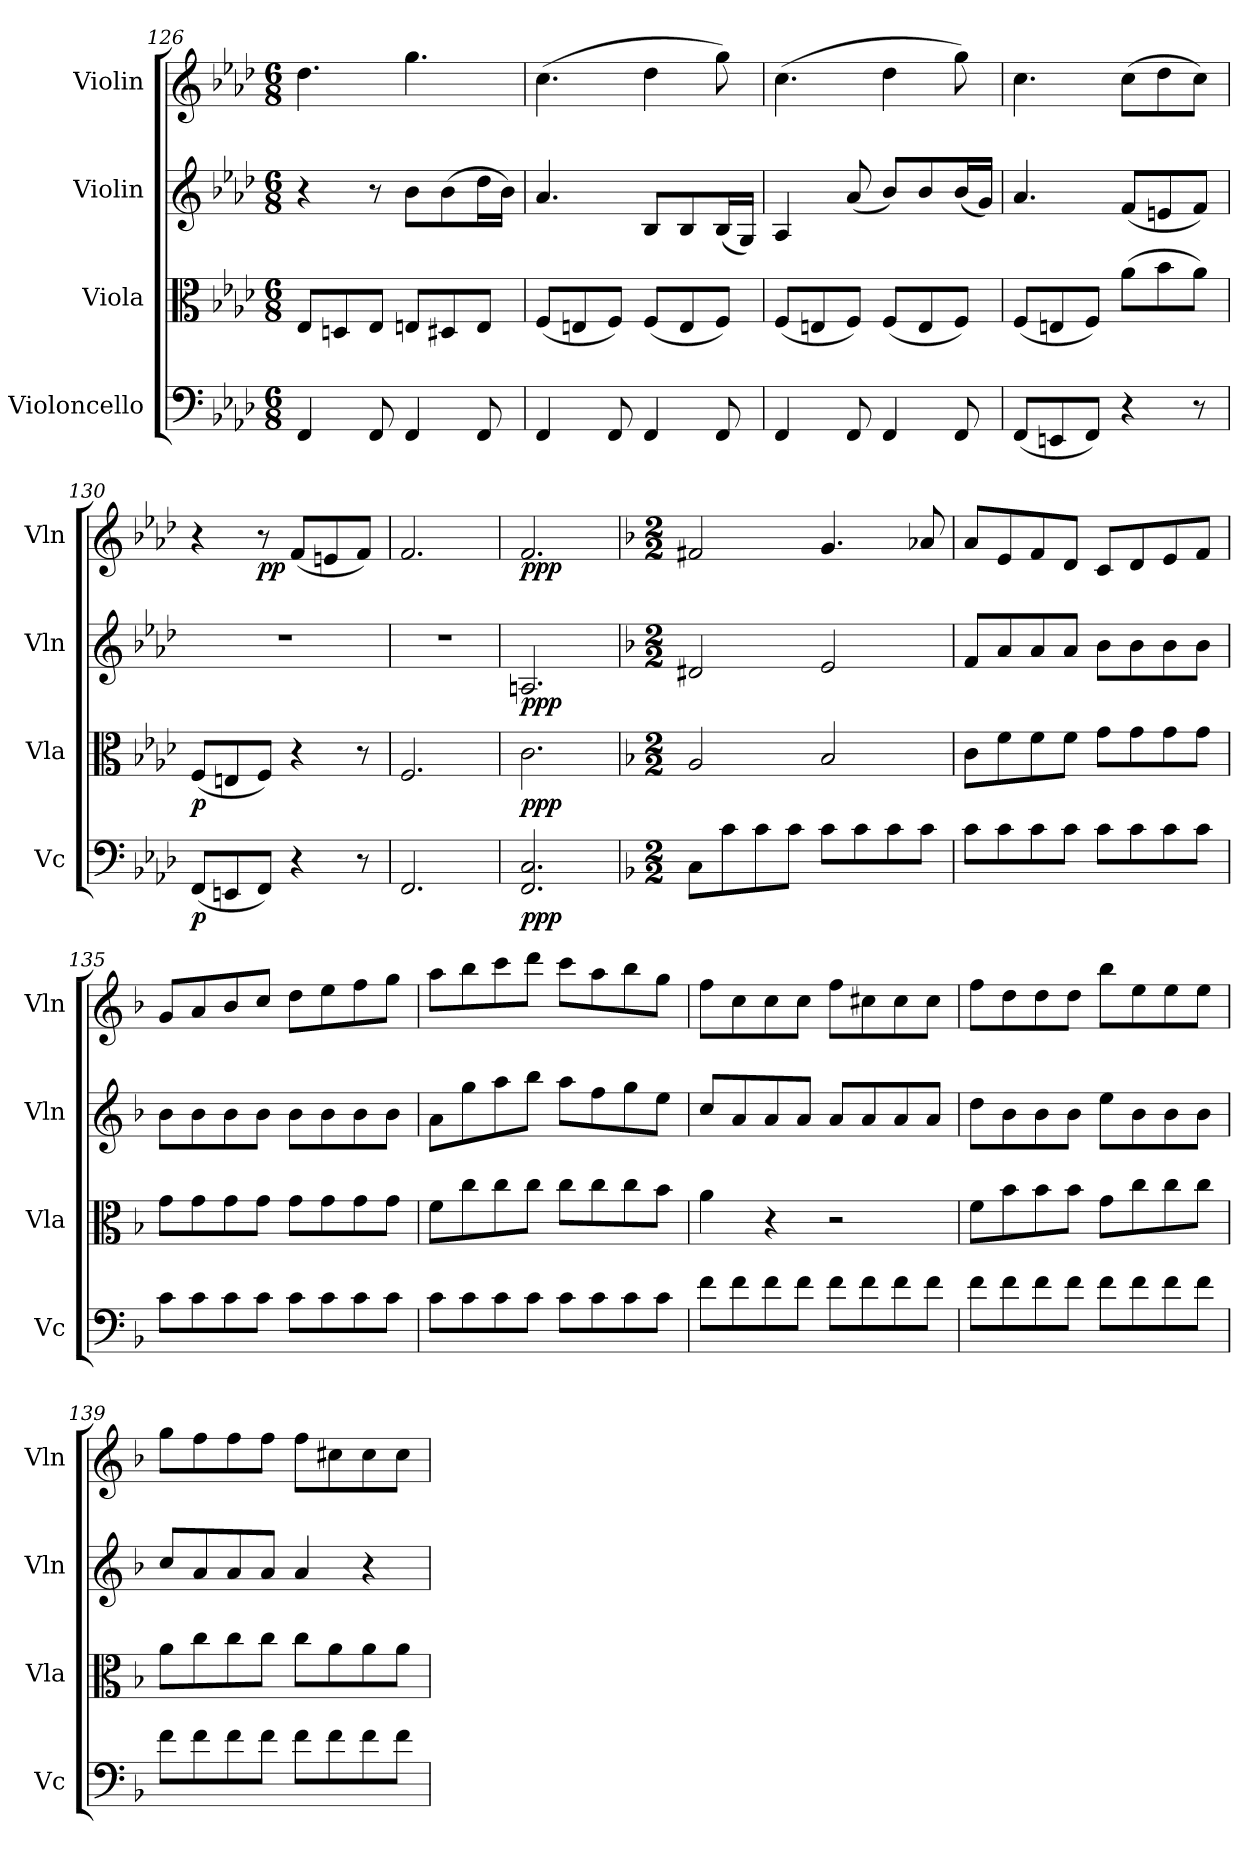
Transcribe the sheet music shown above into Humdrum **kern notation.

**kern	**dynam	**kern	**dynam	**kern	**dynam	**kern	**dynam
*part4	*part4	*part3	*part3	*part2	*part2	*part1	*part1
*staff4	*staff4	*staff3	*staff3	*staff2	*staff2	*staff1	*staff1
*I"Violoncello	*	*I"Viola	*	*I"Violin	*	*I"Violin	*
*I'Vc	*	*I'Vla	*	*I'Vln	*	*I'Vln	*
*clefF4	*	*clefC3	*	*clefG2	*	*clefG2	*
*k[b-e-a-d-]	*	*k[b-e-a-d-]	*	*k[b-e-a-d-]	*	*k[b-e-a-d-]	*
*M6/8	*	*M6/8	*	*M6/8	*	*M6/8	*
=126	=126	=126	=126	=126	=126	=126	=126
4FF/	.	8E-/L	.	4r	.	4.dd-\	.
.	.	8Dn/	.	.	.	.	.
8FF/	.	8E-/J	.	8r	.	.	.
4FF/	.	8En/L	.	8b-\L	.	4.gg\	.
.	.	8D#X/	.	(8b-\	.	.	.
8FF/	.	8E/J	.	16dd-\L	.	.	.
.	.	.	.	16b-\JJ)	.	.	.
=127	=127	=127	=127	=127	=127	=127	=127
4FF/	.	(8F/L	.	4.a-/	.	(4.cc\	.
.	.	8En/	.	.	.	.	.
8FF/	.	8F/J)	.	.	.	.	.
4FF/	.	(8F/L	.	8B-/L	.	4dd-\	.
.	.	8E/	.	8B-/	.	.	.
8FF/	.	8F/J)	.	(16B-/L	.	8gg\)	.
.	.	.	.	16G/JJ)	.	.	.
=128	=128	=128	=128	=128	=128	=128	=128
4FF/	.	(8F/L	.	4A-/	.	(4.cc\	.
.	.	8En/	.	.	.	.	.
8FF/	.	8F/J)	.	(8a-/	.	.	.
4FF/	.	(8F/L	.	8b-/L)	.	4dd-\	.
.	.	8E/	.	8b-/	.	.	.
8FF/	.	8F/J)	.	(16b-/L	.	8gg\)	.
.	.	.	.	16g/JJ)	.	.	.
=129	=129	=129	=129	=129	=129	=129	=129
(8FF/L	.	(8F/L	.	4.a-/	.	4.cc\	.
8EEn/	.	8En/	.	.	.	.	.
8FF/J)	.	8F/J)	.	.	.	.	.
4r	.	(8a-\L	.	(8f/L	.	(8cc\L	.
.	.	8b-\	.	8en/	.	8dd-\	.
8r	.	8a-\J)	.	8f/J)	.	8cc\J)	.
=130	=130	=130	=130	=130	=130	=130	=130
(8FF/L	p	(8F/L	p	2.r	.	4r	.
8EEn/	.	8En/	.	.	.	.	.
8FF/J)	.	8F/J)	.	.	.	8r	pp
4r	.	4r	.	.	.	(8f/L	.
.	.	.	.	.	.	8en/	.
8r	.	8r	.	.	.	8f/J)	.
=131	=131	=131	=131	=131	=131	=131	=131
2.FF/	.	2.F/	.	2.r	.	2.f/	.
=132	=132	=132	=132	=132	=132	=132	=132
2.FF/ 2.C/	ppp	2.c\	ppp	2.An/	ppp	2.f/	ppp
=133	=133	=133	=133	=133	=133	=133	=133
*k[b-]	*	*k[b-]	*	*k[b-]	*	*k[b-]	*
*M2/2	*	*M2/2	*	*M2/2	*	*M2/2	*
8C\L	.	2A/	.	2d#X/	.	2f#X/	.
8c\	.	.	.	.	.	.	.
8c\	.	.	.	.	.	.	.
8c\J	.	.	.	.	.	.	.
8c\L	.	2B-/	.	2e/	.	4.g/	.
8c\	.	.	.	.	.	.	.
8c\	.	.	.	.	.	.	.
8c\J	.	.	.	.	.	8a-X/	.
=134	=134	=134	=134	=134	=134	=134	=134
8c\L	.	8c\L	.	8f/L	.	8a/L	.
8c\	.	8f\	.	8a/	.	8e/	.
8c\	.	8f\	.	8a/	.	8f/	.
8c\J	.	8f\J	.	8a/J	.	8d/J	.
8c\L	.	8g\L	.	8b-\L	.	8c/L	.
8c\	.	8g\	.	8b-\	.	8d/	.
8c\	.	8g\	.	8b-\	.	8e/	.
8c\J	.	8g\J	.	8b-\J	.	8f/J	.
=135	=135	=135	=135	=135	=135	=135	=135
8c\L	.	8g\L	.	8b-\L	.	8g/L	.
8c\	.	8g\	.	8b-\	.	8a/	.
8c\	.	8g\	.	8b-\	.	8b-/	.
8c\J	.	8g\J	.	8b-\J	.	8cc/J	.
8c\L	.	8g\L	.	8b-\L	.	8dd\L	.
8c\	.	8g\	.	8b-\	.	8ee\	.
8c\	.	8g\	.	8b-\	.	8ff\	.
8c\J	.	8g\J	.	8b-\J	.	8gg\J	.
=136	=136	=136	=136	=136	=136	=136	=136
8c\L	.	8f\L	.	8a\L	.	8aa\L	.
8c\	.	8cc\	.	8gg\	.	8bb-\	.
8c\	.	8cc\	.	8aa\	.	8ccc\	.
8c\J	.	8cc\J	.	8bb-\J	.	8ddd\J	.
8c\L	.	8cc\L	.	8aa\L	.	8ccc\L	.
8c\	.	8cc\	.	8ff\	.	8aa\	.
8c\	.	8cc\	.	8gg\	.	8bb-\	.
8c\J	.	8b-\J	.	8ee\J	.	8gg\J	.
=137	=137	=137	=137	=137	=137	=137	=137
8f\L	.	4a\	.	8cc/L	.	8ff\L	.
8f\	.	.	.	8a/	.	8cc\	.
8f\	.	4r	.	8a/	.	8cc\	.
8f\J	.	.	.	8a/J	.	8cc\J	.
8f\L	.	2r	.	8a/L	.	8ff\L	.
8f\	.	.	.	8a/	.	8cc#X\	.
8f\	.	.	.	8a/	.	8cc#\	.
8f\J	.	.	.	8a/J	.	8cc#\J	.
=138	=138	=138	=138	=138	=138	=138	=138
8f\L	.	8f\L	.	8dd\L	.	8ff\L	.
8f\	.	8b-\	.	8b-\	.	8dd\	.
8f\	.	8b-\	.	8b-\	.	8dd\	.
8f\J	.	8b-\J	.	8b-\J	.	8dd\J	.
8f\L	.	8g\L	.	8ee\L	.	8bb-\L	.
8f\	.	8cc\	.	8b-\	.	8ee\	.
8f\	.	8cc\	.	8b-\	.	8ee\	.
8f\J	.	8cc\J	.	8b-\J	.	8ee\J	.
=139	=139	=139	=139	=139	=139	=139	=139
8f\L	.	8a\L	.	8cc/L	.	8gg\L	.
8f\	.	8cc\	.	8a/	.	8ff\	.
8f\	.	8cc\	.	8a/	.	8ff\	.
8f\J	.	8cc\J	.	8a/J	.	8ff\J	.
8f\L	.	8cc\L	.	4a/	.	8ff\L	.
8f\	.	8a\	.	.	.	8cc#X\	.
8f\	.	8a\	.	4r	.	8cc#\	.
8f\J	.	8a\J	.	.	.	8cc#\J	.
=	=	=	=	=	=	=	=
*-	*-	*-	*-	*-	*-	*-	*-
